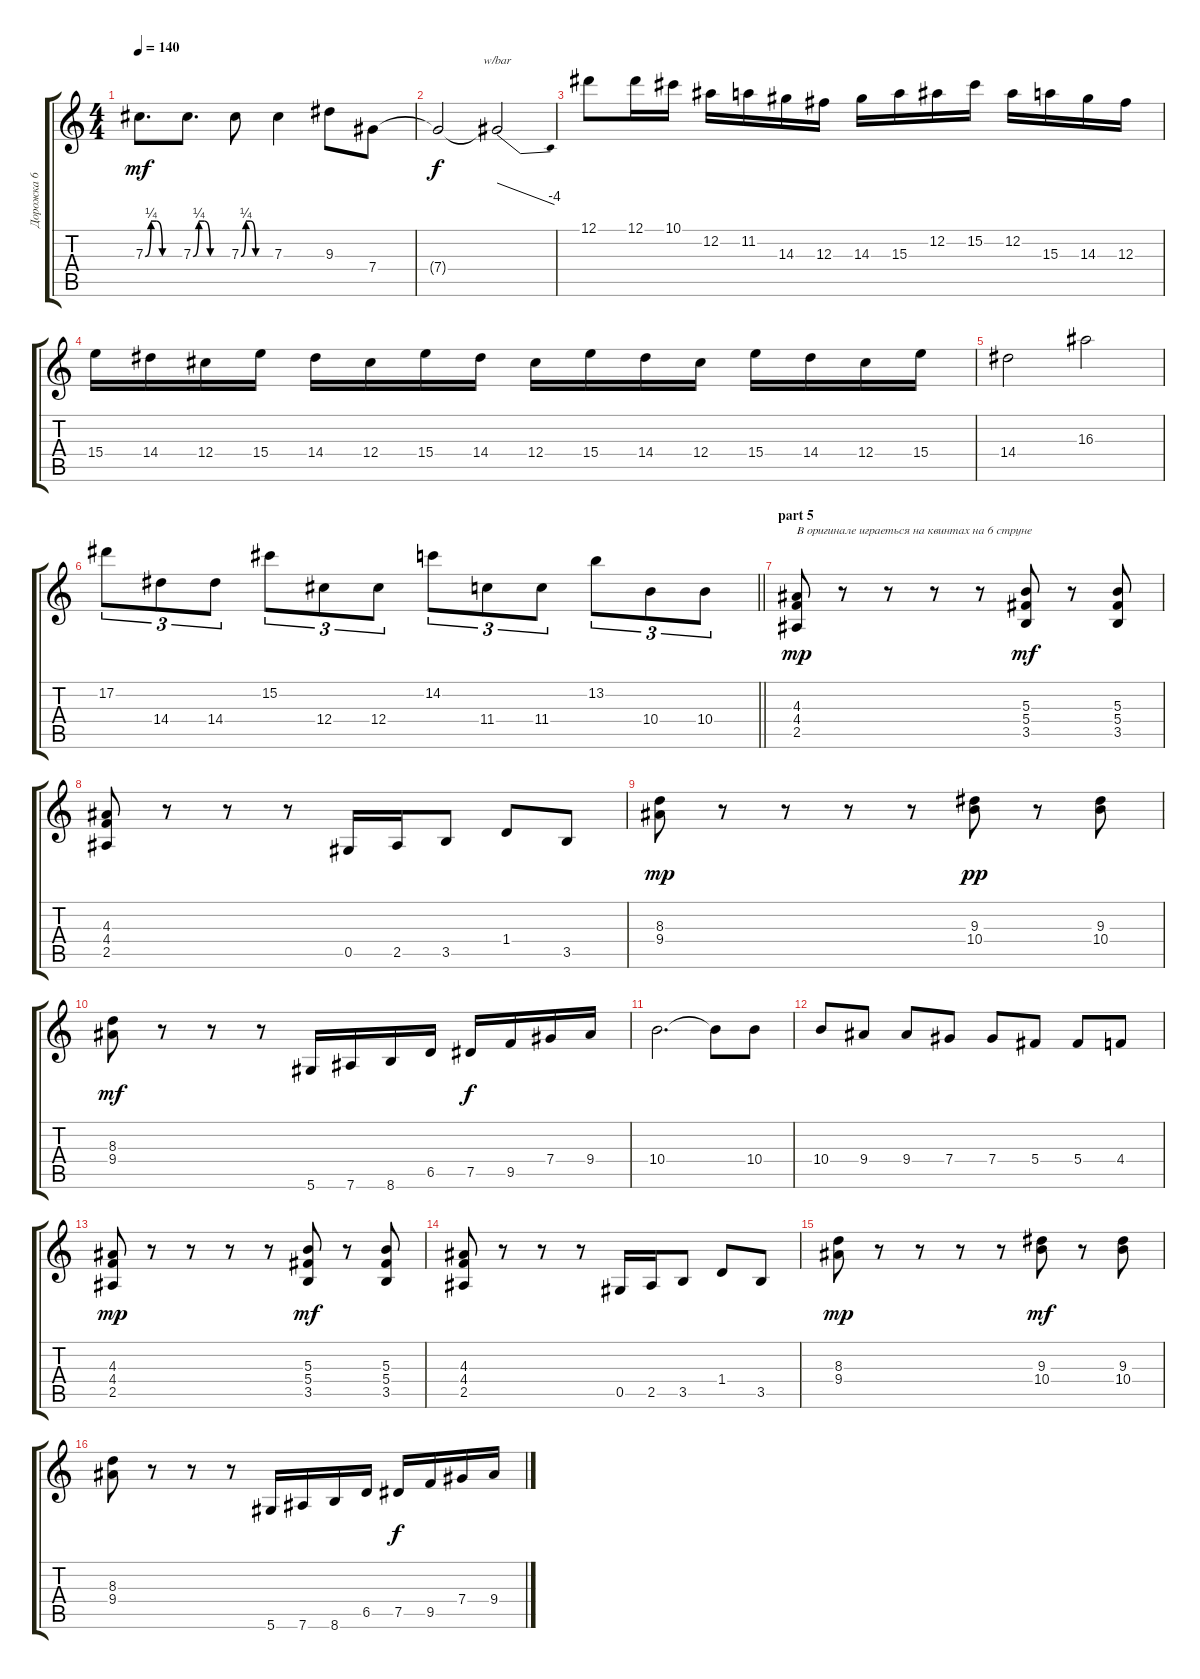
\track ("Дорожка 6" "Дорожка 6") {instrument distortionguitar}
\staff {score tabs}
\tuning (Eb4 Bb3 Gb3 Db3 Ab2 Eb2) {hide}
\ts (4 4)
\tempo 140
\clef g2
\ks c
7.3{be (custom 0 0 10 1 20 1 30 0 60 0)}.8{d dy mf} 7.3{be (custom 0 0 10 1 20 1 30 0 60 0)}.8{d} 7.3{be (custom 0 0 10 1 20 1 30 0 60 0)}.8 7.3.4 9.3.8 7.4.8 |
7.4{t}.2{dy f} 7.4{t}.2{tbe (dive default 0 0 60 -16)} |
12.1.8 12.1.16 10.1.16 12.2.16 11.2.16 14.3.16 12.3.16 14.3.16 15.3.16 12.2.16 15.2.16 12.2.16 15.3.16 14.3.16 12.3.16 |
15.4.16 14.4.16 12.4.16 15.4.16 14.4.16 12.4.16 15.4.16 14.4.16 12.4.16 15.4.16 14.4.16 12.4.16 15.4.16 14.4.16 12.4.16 15.4.16 |
14.4.2 16.3.2 |
\barLineRight lightlight
17.2.8{tu (3 2)} 14.4.8{tu (3 2)} 14.4.8{tu (3 2)} 15.2.8{tu (3 2)} 12.4.8{tu (3 2)} 12.4.8{tu (3 2)} 14.2.8{tu (3 2)} 11.4.8{tu (3 2)} 11.4.8{tu (3 2)} 13.2.8{tu (3 2)} 10.4.8{tu (3 2)} 10.4.8{tu (3 2)} |
\section ("" "part 5")
(4.3 4.4 2.5).8{txt "В оригинале играеться на квинтах на 6 струне" dy mp} r.8 r.8 r.8 r.8 (5.3 5.4 3.5).8{dy mf} r.8 (5.3 5.4 3.5).8 |
(4.3 4.4 2.5).8 r.8 r.8 r.8 0.5.16 2.5.16 3.5.8 1.4.8 3.5.8 |
(8.3 9.4).8{dy mp} r.8 r.8 r.8 r.8 (9.3 10.4).8{dy pp} r.8 (9.3 10.4).8 |
(8.3 9.4).8{dy mf} r.8 r.8 r.8 5.6.16 7.6.16 8.6.16 6.5.16 7.5.16{dy f} 9.5.16 7.4.16 9.4.16 |
10.4.2{d} 10.4{t}.8 10.4.8 |
10.4.8 9.4.8 9.4.8 7.4.8 7.4.8 5.4.8 5.4.8 4.4.8 |
(4.3 4.4 2.5).8{dy mp} r.8 r.8 r.8 r.8 (5.3 5.4 3.5).8{dy mf} r.8 (5.3 5.4 3.5).8 |
(4.3 4.4 2.5).8 r.8 r.8 r.8 0.5.16 2.5.16 3.5.8 1.4.8 3.5.8 |
(8.3 9.4).8{dy mp} r.8 r.8 r.8 r.8 (9.3 10.4).8{dy mf} r.8 (9.3 10.4).8 |
(8.3 9.4).8 r.8 r.8 r.8 5.6.16 7.6.16 8.6.16 6.5.16 7.5.16{dy f} 9.5.16 7.4.16 9.4.16
